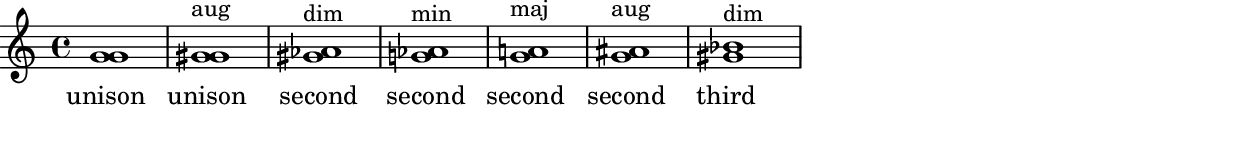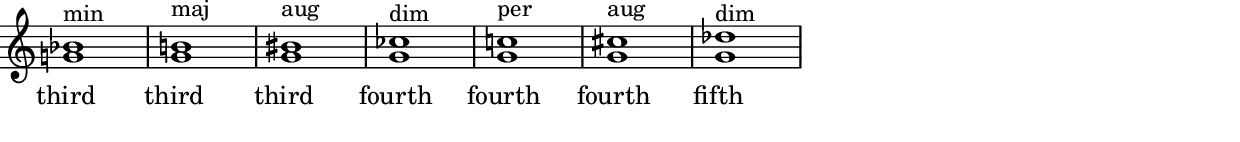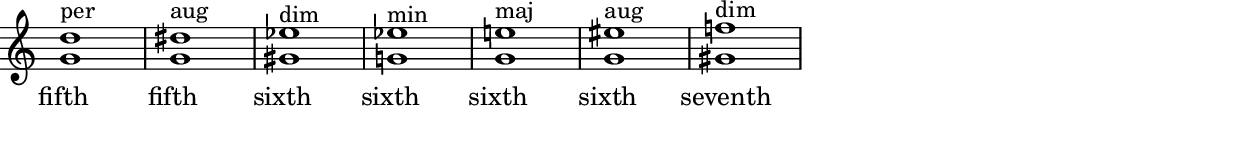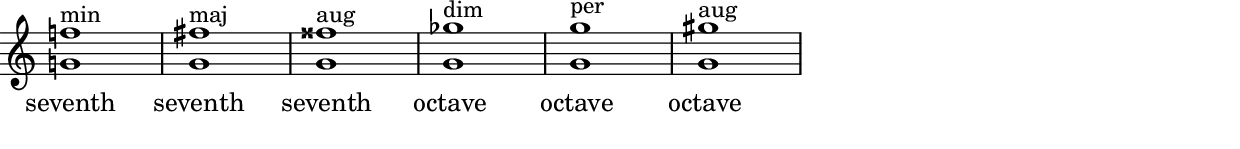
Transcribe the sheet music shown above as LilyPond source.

%% Generated by lilypond-book
%% Options: [exampleindent=10.16\mm,indent=0\mm,line-width=160\mm,paper-height=845.047\pt,paper-width=597.508\pt,papersize='(cons (* 597.508 pt) (* 845.047 pt)),quote]
\include "lilypond-book-preamble.ly"


% ****************************************************************
% Start cut-&-pastable-section
% ****************************************************************

#(ly:set-option 'eps-box-padding 3.000000)



\paper {
  #(set-paper-size '(cons (* 597.508 pt) (* 845.047 pt)))
  indent = 0\mm
  line-width = 160\mm
  % offset the left padding, also add 1mm as lilypond creates cropped
  % images with a little space on the right
  line-width = #(- line-width (* mm  3.000000) (* mm 1))
  line-width = 160\mm - 2.0 * 10.16\mm
  % offset the left padding, also add 1mm as lilypond creates cropped
  % images with a little space on the right
  line-width = #(- line-width (* mm  3.000000) (* mm 1))
}

\layout {
  
}




% ****************************************************************
% ly snippet:
% ****************************************************************
\sourcefileline 4725
<<
\context Voice \relative c'' {
% Prime or unison
  < g g >1
  < g gis >^"aug"
% Second
  < gis as >^"dim"
  < g! as >^"min"
  < g a! >^"maj"
  < g ais >^"aug"
% Third
  < gis bes >^"dim"
  < g! bes >^"min"
  < g b! >^"maj"
  < g bis >^"aug"
% Fourth
  < g ces >^"dim"
  < g c! >^"per"
  < g cis >^"aug"
% Fifth
  < g des' >^"dim"
  < g d' >^"per"
  < g dis' >^"aug"
% Sixth
  < gis es' >^"dim"
  < g! es' >^"min"
  < g e'! >^"maj"
  < g eis' >^"aug"
% Seventh
  < gis f'! >^"dim"
  < g! f'! >^"min"
  < g fis' >^"maj"
  < g fisis' >^"aug"
% Octave
  < g ges' >^"dim"
  < g g' >^"per"
  < g gis' >^"aug"
}
\context Lyrics \lyrics {
  "unison " "unison "
  "second " "second " "second " "second "
  "third  " "third  " "third  " "third  "
  "fourth " "fourth " "fourth "
  "fifth  " "fifth  " "fifth  "
  "sixth  " "sixth  " "sixth  " "sixth  "
  "seventh" "seventh" "seventh" "seventh"
  "octave " "octave " "octave "
}
>>


% ****************************************************************
% end ly snippet
% ****************************************************************
